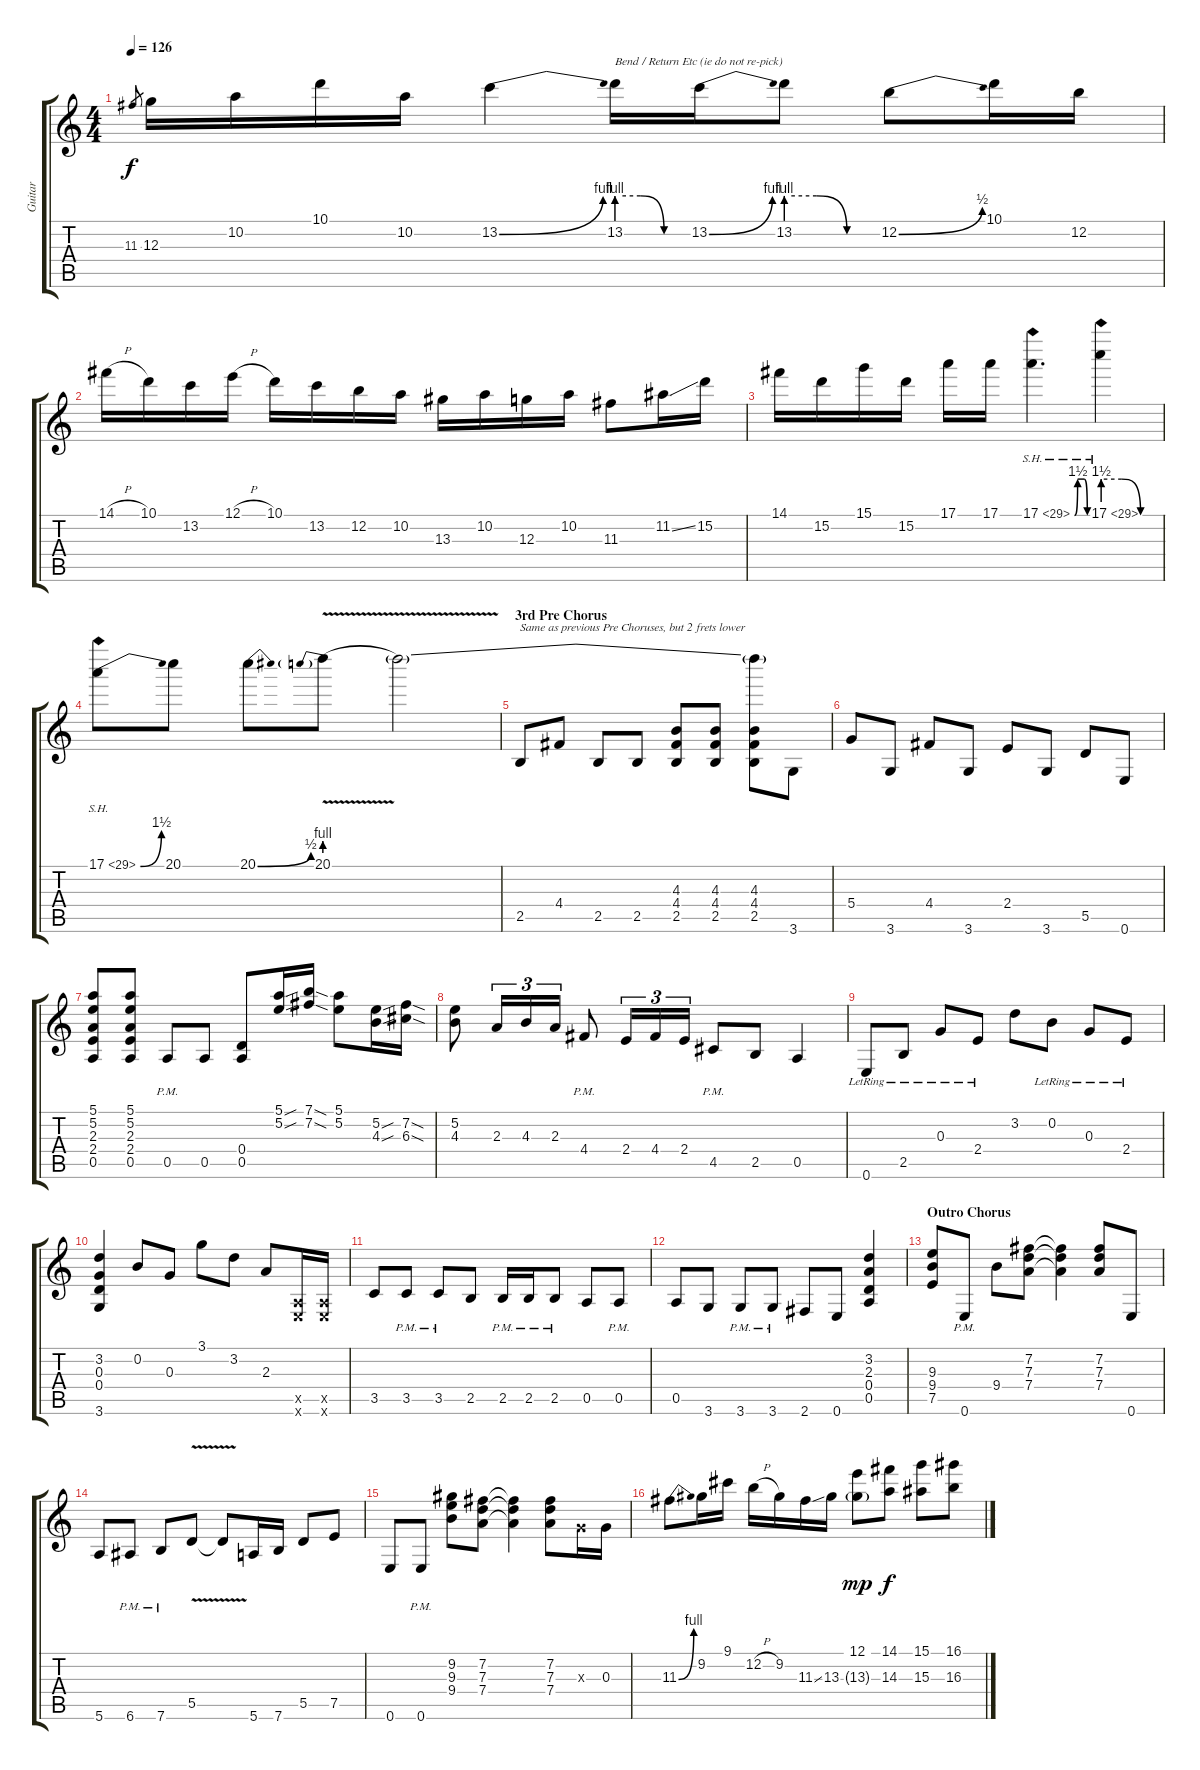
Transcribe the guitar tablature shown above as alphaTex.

\track ("Guitar" "Guitar") {instrument overdrivenguitar}
\staff {score tabs}
\tuning (E4 B3 G3 D3 A2 E2) {hide}
\ts (4 4)
\tempo 126
\clef g2
\ks c
11.3.8{gr dy f} 12.3.16 10.2.16 10.1.16 10.2.16 13.2{be (bend 0 0 60 4)}.4 13.2{be (custom 0 4 20 4 40 0 60 0)}.16{txt "Bend / Return Etc (ie do not re-pick)"} 13.2{be (bend 0 0 60 4)}.16 13.2{be (custom 0 4 20 4 40 0 60 0)}.8 12.2{be (bend 0 0 60 2)}.8 10.1.16 12.2.16 |
14.1{h}.16 10.1.16 13.2.16 12.1{h}.16 10.1.16 13.2.16 12.2.16 10.2.16 13.3.16 10.2.16 12.3.16 10.2.16 11.3.8 11.2{ss}.16 15.2.16 |
14.1.16 15.2.16 15.1.16 15.2.16 17.1.16 17.1.16 17.1{be (custom 0 0 14 6 30 6 45 6 60 0) sh 12}.4{d} 17.1{be (custom 0 6 20 6 40 0 60 0) sh 12}.4 |
17.1{be (bend 0 0 60 6) sh 12}.8 20.1.8 20.1{be (bend 0 0 60 2)}.8 20.1{be (prebend 0 4 60 4) v}.8 20.1{t}.2 |
\section ("" "3rd Pre Chorus")
2.5.8{txt "Same as previous Pre Choruses, but 2 frets lower" volume 13} 4.4.8 2.5.8 2.5.8 (4.3 4.4 2.5).8 (4.3 4.4 2.5).8 (20.1{t} 4.3 4.4 2.5).8 3.6.8 |
5.4.8 3.6.8 4.4.8 3.6.8 2.4.8 3.6.8 5.5.8 0.6.8 |
(5.1 5.2 2.3 2.4 0.5).8 (5.1 5.2 2.3 2.4 0.5).8 0.5{pm}.8 0.5.8 (0.4 0.5).8 (5.1{sou} 5.2{sou}).16 (7.1{sod} 7.2{sod}).16 (5.1 5.2).8 (5.2{sou} 4.3{sou}).16 (7.2{sod} 6.3{sod}).16 |
(5.2 4.3).8 2.3.16{tu (3 2)} 4.3.16{tu (3 2)} 2.3.16{tu (3 2)} 4.4{pm}.8 2.4.16{tu (3 2)} 4.4.16{tu (3 2)} 2.4.16{tu (3 2)} 4.5{pm}.8 2.5.8 0.5.4 |
0.6{lr}.8 2.5{lr}.8 0.3{lr}.8 2.4{lr}.8 3.2.8 0.2{lr}.8 0.3{lr}.8 2.4{lr}.8 |
(3.2 0.3 0.4 3.6).4 0.2.8 0.3.8 3.1.8 3.2.8 2.3.8 (0.5{x} 0.6{x}).16 (0.5{x} 0.6{x}).16 |
3.5.8 3.5{pm}.8 3.5{pm}.8 2.5.8 2.5{pm}.16 2.5{pm}.16 2.5{pm}.8 0.5.8 0.5{pm}.8 |
0.5.8 3.6.8 3.6{pm}.8 3.6{pm}.8 2.6.8 0.6.8 (3.2 2.3 0.4 0.5).4 |
\section ("" "Outro Chorus")
(9.3 9.4 7.5).8 0.6{pm}.8 9.4.8 (7.2 7.3 7.4).8 (7.2{t} 7.3{t} 7.4{t}).4 (7.2 7.3 7.4).8 0.6.8 |
5.6.8 6.6{pm}.8 7.6{pm}.8 5.5{v}.8 5.5{t}.8 5.6.16 7.6.16 5.5.8 7.5.8 |
0.6.8 0.6{pm}.8 (9.2 9.3 9.4).8 (7.2 7.3 7.4).8 (7.2{t} 7.3{t} 7.4{t}).4 (7.2 7.3 7.4).8 0.3{x}.16 0.3.16 |
11.3{be (bend 0 0 60 4)}.8 9.2.16 9.1.16 12.2{h}.16 9.2.16 11.3{ss}.16 13.3.16 (12.1 13.3{g}).8{dy mp} (14.1 14.3).8{dy f} (15.1 15.3).8 (16.1 16.3).8
